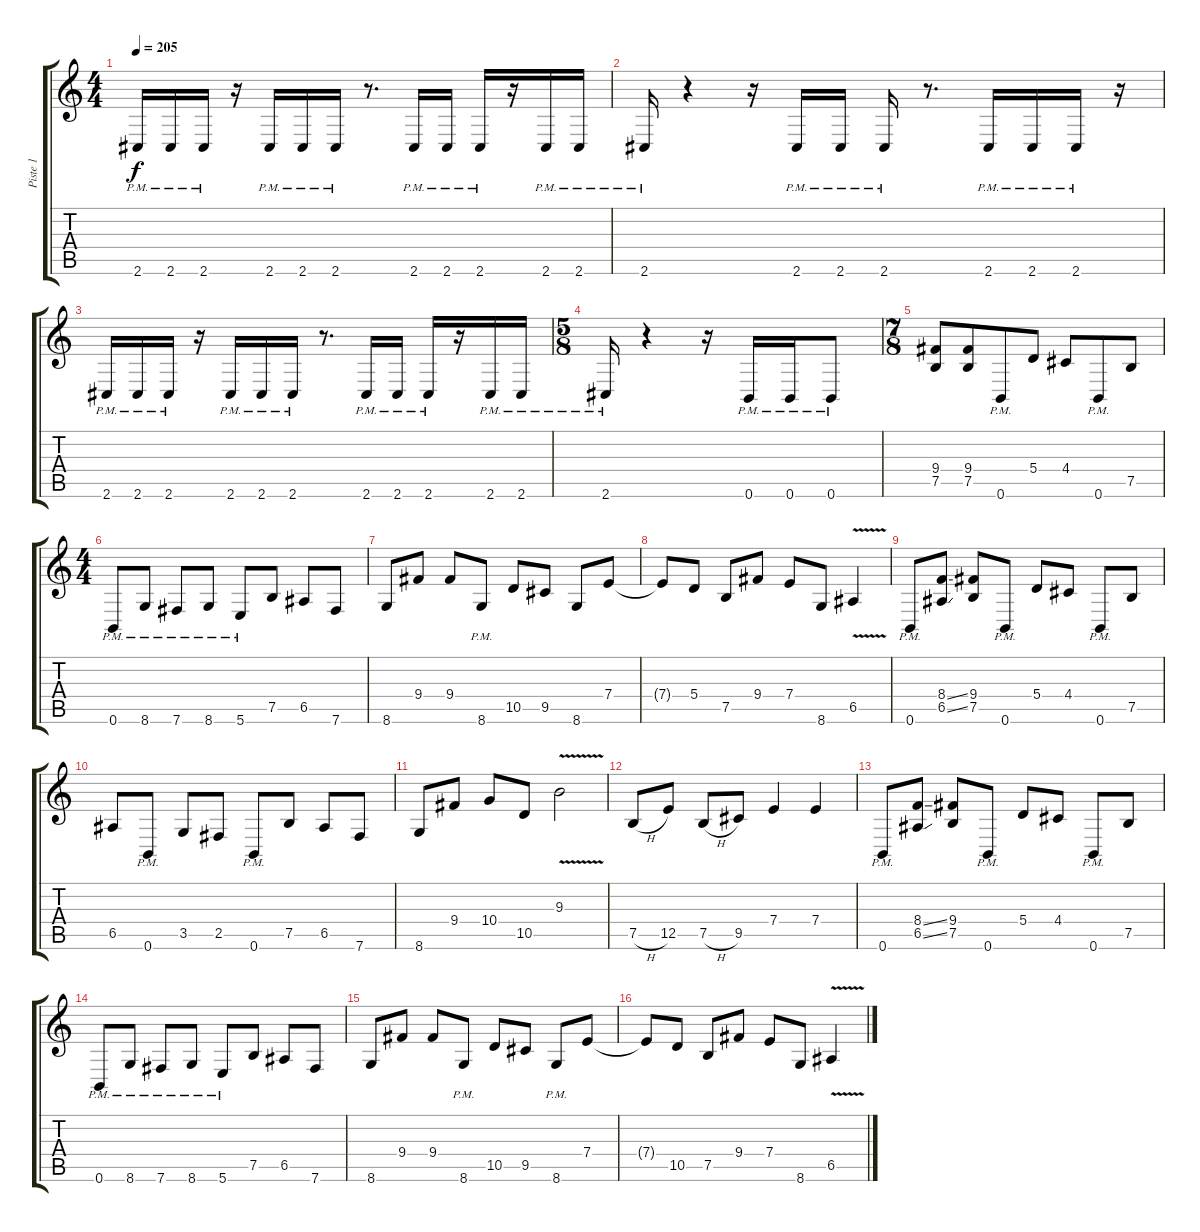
\track ("Piste 1" "Piste 1") {instrument distortionguitar}
\staff {score tabs}
\tuning (B3 Gb3 D3 A2 E2 B1) {hide}
\ts (4 4)
\tempo 205
\clef g2
\ks c
2.6{pm}.16{dy f instrument distortionguitar} 2.6{pm}.16 2.6{pm}.16 r.16 2.6{pm}.16 2.6{pm}.16 2.6{pm}.16 r.8{d} 2.6{pm}.16 2.6{pm}.16 2.6{pm}.16 r.16 2.6{pm}.16 2.6{pm}.16 |
2.6{pm}.16 r.4 r.16 2.6{pm}.16 2.6{pm}.16 2.6{pm}.16 r.8{d} 2.6{pm}.16 2.6{pm}.16 2.6{pm}.16 r.16 |
2.6{pm}.16 2.6{pm}.16 2.6{pm}.16 r.16 2.6{pm}.16 2.6{pm}.16 2.6{pm}.16 r.8{d} 2.6{pm}.16 2.6{pm}.16 2.6{pm}.16 r.16 2.6{pm}.16 2.6{pm}.16 |
\ts (5 8)
2.6{pm}.16 r.4 r.16 0.6{pm}.16 0.6{pm}.16 0.6{pm}.8 |
\ts (7 8)
(9.4 7.5).8 (9.4 7.5).8 0.6{pm}.8 5.4.8 4.4.8 0.6{pm}.8 7.5.8 |
\ts (4 4)
0.6{pm}.8 8.6{pm}.8 7.6{pm}.8 8.6{pm}.8 5.6{pm}.8 7.5.8 6.5.8 7.6.8 |
8.6.8 9.4.8 9.4.8 8.6{pm}.8 10.5.8 9.5.8 8.6.8 7.4.8 |
7.4{t}.8 5.4.8 7.5.8 9.4.8 7.4.8 8.6.8 6.5{v}.4 |
0.6{pm}.8 (8.4{ss} 6.5{ss}).8 (9.4 7.5).8 0.6{pm}.8 5.4.8 4.4.8 0.6{pm}.8 7.5.8 |
6.5.8 0.6{pm}.8 3.5.8 2.5.8 0.6{pm}.8 7.5.8 6.5.8 7.6.8 |
8.6.8 9.4.8 10.4.8 10.5.8 9.3{v}.2 |
7.5{h}.8 12.5.8 7.5{h}.8 9.5.8 7.4.4 7.4.4 |
0.6{pm}.8 (8.4{ss} 6.5{ss}).8 (9.4 7.5).8 0.6{pm}.8 5.4.8 4.4.8 0.6{pm}.8 7.5.8 |
0.6{pm}.8 8.6{pm}.8 7.6{pm}.8 8.6{pm}.8 5.6{pm}.8 7.5.8 6.5.8 7.6.8 |
8.6.8 9.4.8 9.4.8 8.6{pm}.8 10.5.8 9.5.8 8.6{pm}.8 7.4.8 |
7.4{t}.8 10.5.8 7.5.8 9.4.8 7.4.8 8.6.8 6.5{v}.4
